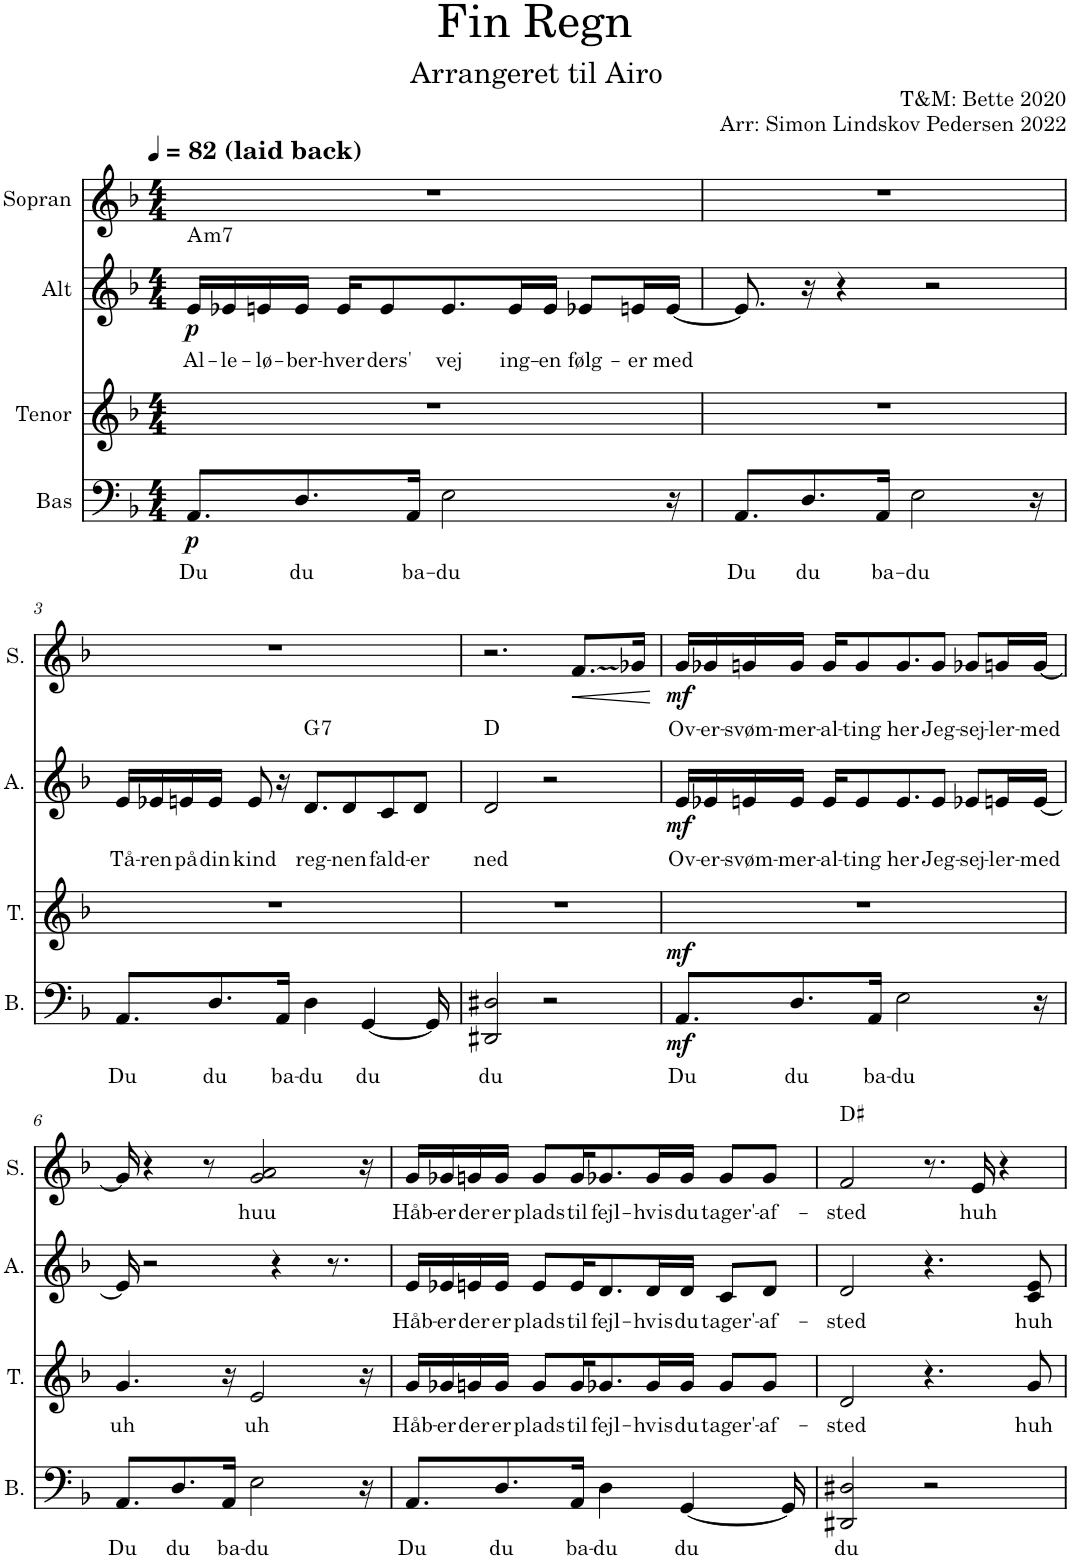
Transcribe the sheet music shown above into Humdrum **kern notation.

**kern	**text	**dynam	**kern	**text	**dynam	**kern	**text	**dynam	**harte	**kern	**text	**dynam	**harte
*part4	*part4	*part4	*part3	*part3	*part3	*part2	*part2	*part2	*part2	*part1	*part1	*part1	*part1
*staff4	*staff4	*staff4	*staff3	*staff3	*staff3	*staff2	*staff2	*staff2	*	*staff1	*staff1	*staff1	*
*I"Bas	*	*	*I"Tenor	*	*	*I"Alt	*	*	*	*I"Sopran	*	*	*
*I'B.	*	*	*I'T.	*	*	*I'A.	*	*	*	*I'S.	*	*	*
*clefF4	*	*	*clefG2	*	*	*clefG2	*	*	*	*clefG2	*	*	*
*k[b-]	*	*	*k[b-]	*	*	*k[b-]	*	*	*	*k[b-]	*	*	*
*M4/4	*	*	*M4/4	*	*	*M4/4	*	*	*	*M4/4	*	*	*
*MM82	*	*	*MM82	*	*	*MM82	*	*	*	*MM82	*	*	*
=1	=1	=1	=1	=1	=1	=1	=1	=1	=1	=1	=1	=1	=1
!	!	!	!	!	!	!	!	!	!	!LO:TX:a:B:t=(laid back)	!	!	!
!	!LO:LY:b	!LO:DY:b	!	!	!	!	!LO:LY:b	!LO:DY:b	!LO:H:kt=m7	!	!	!	!
8.AA/L	Du	p	1r	.	.	16e/LL	Al-	p	A:min7	1r	.	.	.
!	!	!	!	!	!	!	!LO:LY:b	!	!	!	!	!	!
.	.	.	.	.	.	16e-X/	-le-	.	.	.	.	.	.
!	!	!	!	!	!	!	!LO:LY:b	!	!	!	!	!	!
.	.	.	.	.	.	16en/	-lø-	.	.	.	.	.	.
!	!LO:LY:b	!	!	!	!	!	!LO:LY:b	!	!	!	!	!	!
8.D/	du	.	.	.	.	16e/JJ	-ber-	.	.	.	.	.	.
!	!	!	!	!	!	!	!LO:LY:b	!	!	!	!	!	!
.	.	.	.	.	.	16e/KL	-hver	.	.	.	.	.	.
!	!	!	!	!	!	!	!LO:LY:b	!	!	!	!	!	!
.	.	.	.	.	.	8e/	ders'	.	.	.	.	.	.
!	!LO:LY:b	!	!	!	!	!	!	!	!	!	!	!	!
16AA/Jk	ba-	.	.	.	.	.	.	.	.	.	.	.	.
!	!LO:LY:b	!	!	!	!	!	!LO:LY:b	!	!	!	!	!	!
2E\	-du	.	.	.	.	8.e/	vej	.	.	.	.	.	.
!	!	!	!	!	!	!	!LO:LY:b	!	!	!	!	!	!
.	.	.	.	.	.	16e/L	ing-	.	.	.	.	.	.
!	!	!	!	!	!	!	!LO:LY:b	!	!	!	!	!	!
.	.	.	.	.	.	16e/JJ	-en	.	.	.	.	.	.
!	!	!	!	!	!	!	!LO:LY:b	!	!	!	!	!	!
.	.	.	.	.	.	8e-X/L	følg-	.	.	.	.	.	.
!	!	!	!	!	!	!	!LO:LY:b	!	!	!	!	!	!
.	.	.	.	.	.	16en/L	-er	.	.	.	.	.	.
!	!	!	!	!	!	!	!LO:LY:b	!	!	!	!	!	!
16r	.	.	.	.	.	[16e/JJ	med	.	.	.	.	.	.
=2	=2	=2	=2	=2	=2	=2	=2	=2	=2	=2	=2	=2	=2
!	!LO:LY:b	!	!	!	!	!	!	!	!	!	!	!	!
8.AA/L	Du	.	1r	.	.	8.e/]	.	.	.	1r	.	.	.
!	!LO:LY:b	!	!	!	!	!	!	!	!	!	!	!	!
8.D/	du	.	.	.	.	16r	.	.	.	.	.	.	.
.	.	.	.	.	.	4r	.	.	.	.	.	.	.
!	!LO:LY:b	!	!	!	!	!	!	!	!	!	!	!	!
16AA/Jk	ba-	.	.	.	.	.	.	.	.	.	.	.	.
!	!LO:LY:b	!	!	!	!	!	!	!	!	!	!	!	!
2E\	-du	.	.	.	.	.	.	.	.	.	.	.	.
.	.	.	.	.	.	2r	.	.	.	.	.	.	.
16r	.	.	.	.	.	.	.	.	.	.	.	.	.
!!LO:LB:g=z
=3	=3	=3	=3	=3	=3	=3	=3	=3	=3	=3	=3	=3	=3
!	!LO:LY:b	!	!	!	!	!	!LO:LY:b	!	!	!	!	!	!
8.AA/L	Du	.	1r	.	.	16e/LL	Tå-	.	.	1r	.	.	.
!	!	!	!	!	!	!	!LO:LY:b	!	!	!	!	!	!
.	.	.	.	.	.	16e-X/	-ren	.	.	.	.	.	.
!	!	!	!	!	!	!	!LO:LY:b	!	!	!	!	!	!
.	.	.	.	.	.	16en/	på	.	.	.	.	.	.
!	!LO:LY:b	!	!	!	!	!	!LO:LY:b	!	!	!	!	!	!
8.D/	du	.	.	.	.	16e/JJ	din	.	.	.	.	.	.
!	!	!	!	!	!	!	!LO:LY:b	!	!	!	!	!	!
.	.	.	.	.	.	8e/	kind	.	.	.	.	.	.
!	!LO:LY:b	!	!	!	!	!	!	!	!	!	!	!	!
16AA/Jk	ba-	.	.	.	.	16r	.	.	.	.	.	.	.
!	!LO:LY:b	!	!	!	!	!	!LO:LY:b	!	!LO:H:kt=7	!	!	!	!
4D\	-du	.	.	.	.	8.d/L	reg-	.	G:7	.	.	.	.
!	!	!	!	!	!	!	!LO:LY:b	!	!	!	!	!	!
.	.	.	.	.	.	8d/	-nen	.	.	.	.	.	.
!	!LO:LY:b	!	!	!	!	!	!	!	!	!	!	!	!
[4GG/	du	.	.	.	.	.	.	.	.	.	.	.	.
!	!	!	!	!	!	!	!LO:LY:b	!	!	!	!	!	!
.	.	.	.	.	.	8c/	fald-	.	.	.	.	.	.
!	!	!	!	!	!	!	!LO:LY:b	!	!	!	!	!	!
.	.	.	.	.	.	8d/J	-er	.	.	.	.	.	.
16GG/]	.	.	.	.	.	.	.	.	.	.	.	.	.
=4	=4	=4	=4	=4	=4	=4	=4	=4	=4	=4	=4	=4	=4
!	!LO:LY:b	!	!	!	!	!	!LO:LY:b	!	!	!	!	!	!
2DD#X/ 2D#X/	du	.	1r	.	.	2d/	ned	.	D:maj	2.r	.	.	.
2r	.	.	.	.	.	2r	.	.	.	.	.	.	.
!	!	!	!	!	!	!	!	!	!	!	!	!LO:HP:b	!
.	.	.	.	.	.	.	.	.	.	8.f/L	.	<	.
.	.	.	.	.	.	.	.	.	.	16g-X/Jk	.	.	.
.	.	.	.	.	.	.	.	.	.	.	.	[	.
=5	=5	=5	=5	=5	=5	=5	=5	=5	=5	=5	=5	=5	=5
!	!LO:LY:b	!LO:DY:b	!	!	!LO:DY:b	!	!LO:LY:b	!LO:DY:b	!	!	!LO:LY:b	!LO:DY:b	!
8.AA/L	Du	mf	1r	.	mf	16e/LL	Ov-	mf	.	16g/LL	Ov-	mf	.
!	!	!	!	!	!	!	!LO:LY:b	!	!	!	!LO:LY:b	!	!
.	.	.	.	.	.	16e-X/	-er-	.	.	16g-X/	-er-	.	.
!	!	!	!	!	!	!	!LO:LY:b	!	!	!	!LO:LY:b	!	!
.	.	.	.	.	.	16en/	-svøm-	.	.	16gn/	-svøm-	.	.
!	!LO:LY:b	!	!	!	!	!	!LO:LY:b	!	!	!	!LO:LY:b	!	!
8.D/	du	.	.	.	.	16e/JJ	-mer-	.	.	16g/JJ	-mer-	.	.
!	!	!	!	!	!	!	!LO:LY:b	!	!	!	!LO:LY:b	!	!
.	.	.	.	.	.	16e/KL	-al-	.	.	16g/KL	-al-	.	.
!	!	!	!	!	!	!	!LO:LY:b	!	!	!	!LO:LY:b	!	!
.	.	.	.	.	.	8e/	-ting	.	.	8g/	-ting	.	.
!	!LO:LY:b	!	!	!	!	!	!	!	!	!	!	!	!
16AA/Jk	ba-	.	.	.	.	.	.	.	.	.	.	.	.
!	!LO:LY:b	!	!	!	!	!	!LO:LY:b	!	!	!	!LO:LY:b	!	!
2E\	-du	.	.	.	.	8.e/	her	.	.	8.g/	her	.	.
!	!	!	!	!	!	!	!LO:LY:b	!	!	!	!LO:LY:b	!	!
.	.	.	.	.	.	8e/J	Jeg-	.	.	8g/J	Jeg-	.	.
!	!	!	!	!	!	!	!LO:LY:b	!	!	!	!LO:LY:b	!	!
.	.	.	.	.	.	8e-X/L	-sej-	.	.	8g-X/L	-sej-	.	.
!	!	!	!	!	!	!	!LO:LY:b	!	!	!	!LO:LY:b	!	!
.	.	.	.	.	.	16en/L	-ler-	.	.	16gn/L	-ler-	.	.
!	!	!	!	!	!	!	!LO:LY:b	!	!	!	!LO:LY:b	!	!
16r	.	.	.	.	.	[16e/JJ	med	.	.	[16g/JJ	med	.	.
!!LO:LB:g=z
=6	=6	=6	=6	=6	=6	=6	=6	=6	=6	=6	=6	=6	=6
!	!LO:LY:b	!	!	!LO:LY:b	!	!	!	!	!	!	!	!	!
8.AA/L	Du	.	4.g/	uh	.	16e/]	.	.	.	16g/]	.	.	.
.	.	.	.	.	.	2r	.	.	.	4r	.	.	.
!	!LO:LY:b	!	!	!	!	!	!	!	!	!	!	!	!
8.D/	du	.	.	.	.	.	.	.	.	.	.	.	.
.	.	.	.	.	.	.	.	.	.	8r	.	.	.
!	!LO:LY:b	!	!	!	!	!	!	!	!	!	!	!	!
16AA/Jk	ba-	.	16r	.	.	.	.	.	.	.	.	.	.
!	!LO:LY:b	!	!	!LO:LY:b	!	!	!	!	!	!	!LO:LY:b	!	!
2E\	-du	.	2e/	uh	.	.	.	.	.	2g/ 2a/	huu	.	.
.	.	.	.	.	.	4r	.	.	.	.	.	.	.
.	.	.	.	.	.	8.r	.	.	.	.	.	.	.
16r	.	.	16r	.	.	.	.	.	.	16r	.	.	.
=7	=7	=7	=7	=7	=7	=7	=7	=7	=7	=7	=7	=7	=7
!	!LO:LY:b	!	!	!LO:LY:b	!	!	!LO:LY:b	!	!	!	!LO:LY:b	!	!
8.AA/L	Du	.	16g/LL	Håb-	.	16e/LL	Håb-	.	.	16g/LL	Håb-	.	.
!	!	!	!	!LO:LY:b	!	!	!LO:LY:b	!	!	!	!LO:LY:b	!	!
.	.	.	16g-X/	-er	.	16e-X/	-er	.	.	16g-X/	-er	.	.
!	!	!	!	!LO:LY:b	!	!	!LO:LY:b	!	!	!	!LO:LY:b	!	!
.	.	.	16gn/	der	.	16en/	der	.	.	16gn/	der	.	.
!	!LO:LY:b	!	!	!LO:LY:b	!	!	!LO:LY:b	!	!	!	!LO:LY:b	!	!
8.D/	du	.	16g/JJ	er	.	16e/JJ	er	.	.	16g/JJ	er	.	.
!	!	!	!	!LO:LY:b	!	!	!LO:LY:b	!	!	!	!LO:LY:b	!	!
.	.	.	8g/L	plads	.	8e/L	plads	.	.	8g/L	plads	.	.
!	!LO:LY:b	!	!	!LO:LY:b	!	!	!LO:LY:b	!	!	!	!LO:LY:b	!	!
16AA/Jk	ba-	.	16g/K	til	.	16e/K	til	.	.	16g/K	til	.	.
!	!LO:LY:b	!	!	!LO:LY:b	!	!	!LO:LY:b	!	!	!	!LO:LY:b	!	!
4D\	-du	.	8.g-X/	fejl-	.	8.d/	fejl-	.	.	8.g-X/	fejl-	.	.
!	!	!	!	!LO:LY:b	!	!	!LO:LY:b	!	!	!	!LO:LY:b	!	!
.	.	.	16g-/L	hvis	.	16d/L	hvis	.	.	16g-/L	hvis	.	.
!	!LO:LY:b	!	!	!LO:LY:b	!	!	!LO:LY:b	!	!	!	!LO:LY:b	!	!
[4GG/	du	.	16g-/JJ	du	.	16d/JJ	du	.	.	16g-/JJ	du	.	.
!	!	!	!	!LO:LY:b	!	!	!LO:LY:b	!	!	!	!LO:LY:b	!	!
.	.	.	8g-/L	tager'-	.	8c/L	tager'-	.	.	8g-/L	tager'-	.	.
!	!	!	!	!LO:LY:b	!	!	!LO:LY:b	!	!	!	!LO:LY:b	!	!
.	.	.	8g-/J	-af-	.	8d/J	-af-	.	.	8g-/J	-af-	.	.
16GG/]	.	.	.	.	.	.	.	.	.	.	.	.	.
=8	=8	=8	=8	=8	=8	=8	=8	=8	=8	=8	=8	=8	=8
!	!LO:LY:b	!	!	!LO:LY:b	!	!	!LO:LY:b	!	!	!	!LO:LY:b	!	!
2DD#X/ 2D#X/	du	.	2d/	-sted	.	2d/	-sted	.	.	2f/	-sted	.	D#:maj
2r	.	.	4.r	.	.	4.r	.	.	.	8.r	.	.	.
!	!	!	!	!	!	!	!	!	!	!	!LO:LY:b	!	!
.	.	.	.	.	.	.	.	.	.	16e/	huh	.	.
.	.	.	.	.	.	.	.	.	.	4r	.	.	.
!	!	!	!	!LO:LY:b	!	!	!LO:LY:b	!	!	!	!	!	!
.	.	.	8g/	huh	.	8c/ 8e/	huh	.	.	.	.	.	.
=	=	=	=	=	=	=	=	=	=	=	=	=	=
*-	*-	*-	*-	*-	*-	*-	*-	*-	*-	*-	*-	*-	*-
